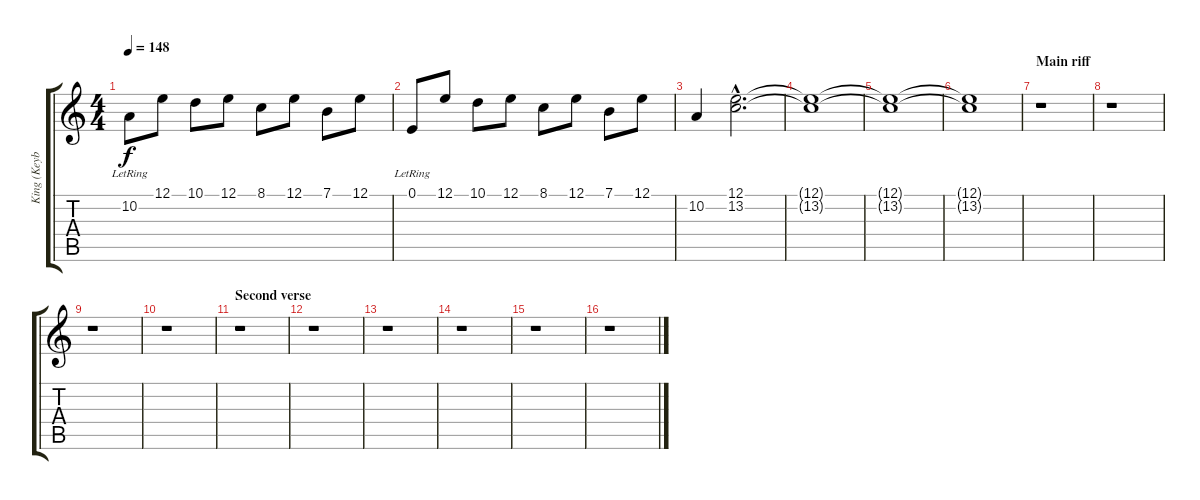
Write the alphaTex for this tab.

\track ("King (KeybMid)" "King (Keyb") {instrument pad5bowed}
\staff {score tabs}
\tuning (E4 B3 G3 D3 A2 E2) {hide}
\ts (4 4)
\tempo 148
\clef g2
\ks c
10.2{lr}.8{dy f} 12.1.8 10.1.8 12.1.8 8.1.8 12.1.8 7.1.8 12.1.8 |
0.1{lr}.8 12.1.8 10.1.8 12.1.8 8.1.8 12.1.8 7.1.8 12.1.8 |
10.2.4 (12.1{hac} 13.2{hac}).2{d} |
(12.1{t} 13.2{t}).1 |
(12.1{t} 13.2{t}).1 |
(12.1{t} 13.2{t}).1 |
\section ("" "Main riff")
r.1 |
r.1 |
r.1 |
r.1 |
\section ("" "Second verse")
r.1 |
r.1 |
r.1 |
r.1 |
r.1 |
r.1
